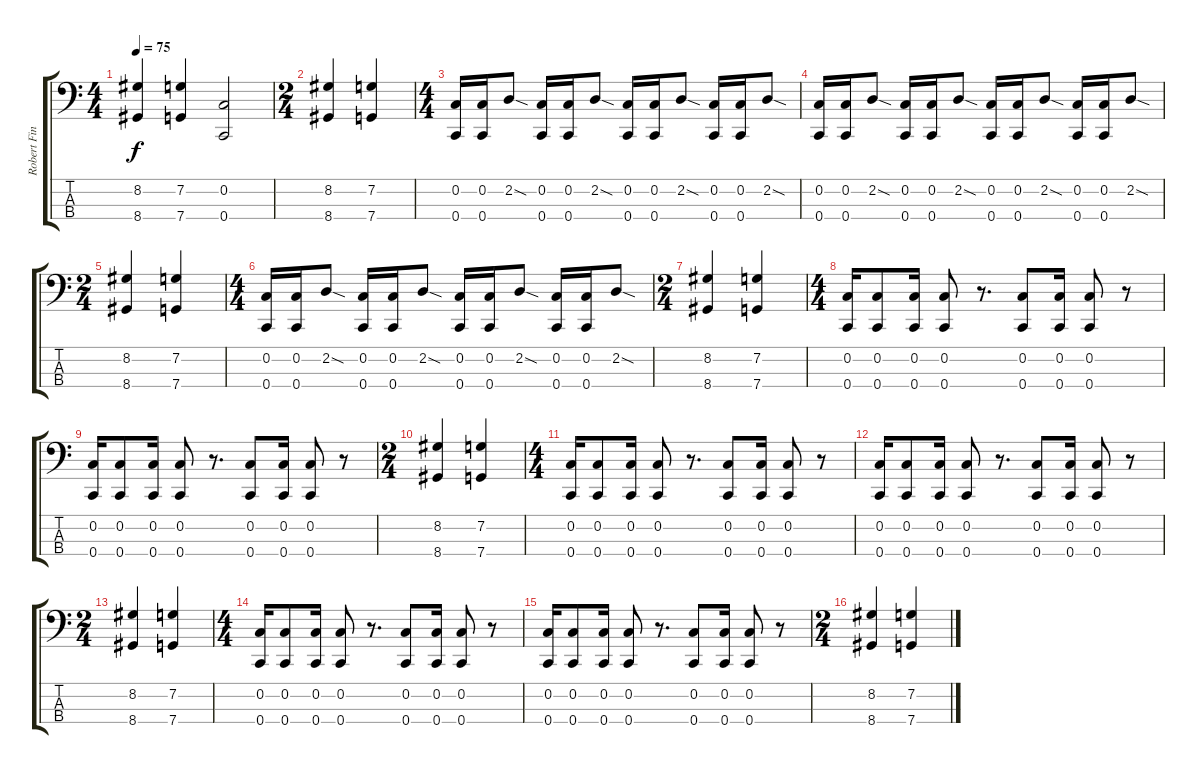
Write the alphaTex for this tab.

\track ("Robert Finger" "Robert Fin") {instrument electricbassfinger}
\staff {score tabs}
\tuning (F2 C2 G1 C1) {hide}
\ts (4 4)
\tempo 75
\clef f4
\ks c
(8.2 8.4).4{dy f} (7.2 7.4).4 (0.2 0.4).2 |
\ts (2 4)
(8.2 8.4).4 (7.2 7.4).4 |
\ts (4 4)
(0.2 0.4).16 (0.2 0.4).16 2.2{sod}.8 (0.2 0.4).16 (0.2 0.4).16 2.2{sod}.8 (0.2 0.4).16 (0.2 0.4).16 2.2{sod}.8 (0.2 0.4).16 (0.2 0.4).16 2.2{sod}.8 |
(0.2 0.4).16 (0.2 0.4).16 2.2{sod}.8 (0.2 0.4).16 (0.2 0.4).16 2.2{sod}.8 (0.2 0.4).16 (0.2 0.4).16 2.2{sod}.8 (0.2 0.4).16 (0.2 0.4).16 2.2{sod}.8 |
\ts (2 4)
(8.2 8.4).4 (7.2 7.4).4 |
\ts (4 4)
(0.2 0.4).16 (0.2 0.4).16 2.2{sod}.8 (0.2 0.4).16 (0.2 0.4).16 2.2{sod}.8 (0.2 0.4).16 (0.2 0.4).16 2.2{sod}.8 (0.2 0.4).16 (0.2 0.4).16 2.2{sod}.8 |
\ts (2 4)
(8.2 8.4).4 (7.2 7.4).4 |
\ts (4 4)
(0.2 0.4).16 (0.2 0.4).8 (0.2 0.4).16 (0.2 0.4).8 r.8{d} (0.2 0.4).8 (0.2 0.4).16 (0.2 0.4).8 r.8 |
(0.2 0.4).16 (0.2 0.4).8 (0.2 0.4).16 (0.2 0.4).8 r.8{d} (0.2 0.4).8 (0.2 0.4).16 (0.2 0.4).8 r.8 |
\ts (2 4)
(8.2 8.4).4 (7.2 7.4).4 |
\ts (4 4)
(0.2 0.4).16 (0.2 0.4).8 (0.2 0.4).16 (0.2 0.4).8 r.8{d} (0.2 0.4).8 (0.2 0.4).16 (0.2 0.4).8 r.8 |
(0.2 0.4).16 (0.2 0.4).8 (0.2 0.4).16 (0.2 0.4).8 r.8{d} (0.2 0.4).8 (0.2 0.4).16 (0.2 0.4).8 r.8 |
\ts (2 4)
(8.2 8.4).4 (7.2 7.4).4 |
\ts (4 4)
(0.2 0.4).16 (0.2 0.4).8 (0.2 0.4).16 (0.2 0.4).8 r.8{d} (0.2 0.4).8 (0.2 0.4).16 (0.2 0.4).8 r.8 |
(0.2 0.4).16 (0.2 0.4).8 (0.2 0.4).16 (0.2 0.4).8 r.8{d} (0.2 0.4).8 (0.2 0.4).16 (0.2 0.4).8 r.8 |
\ts (2 4)
(8.2 8.4).4 (7.2 7.4).4
